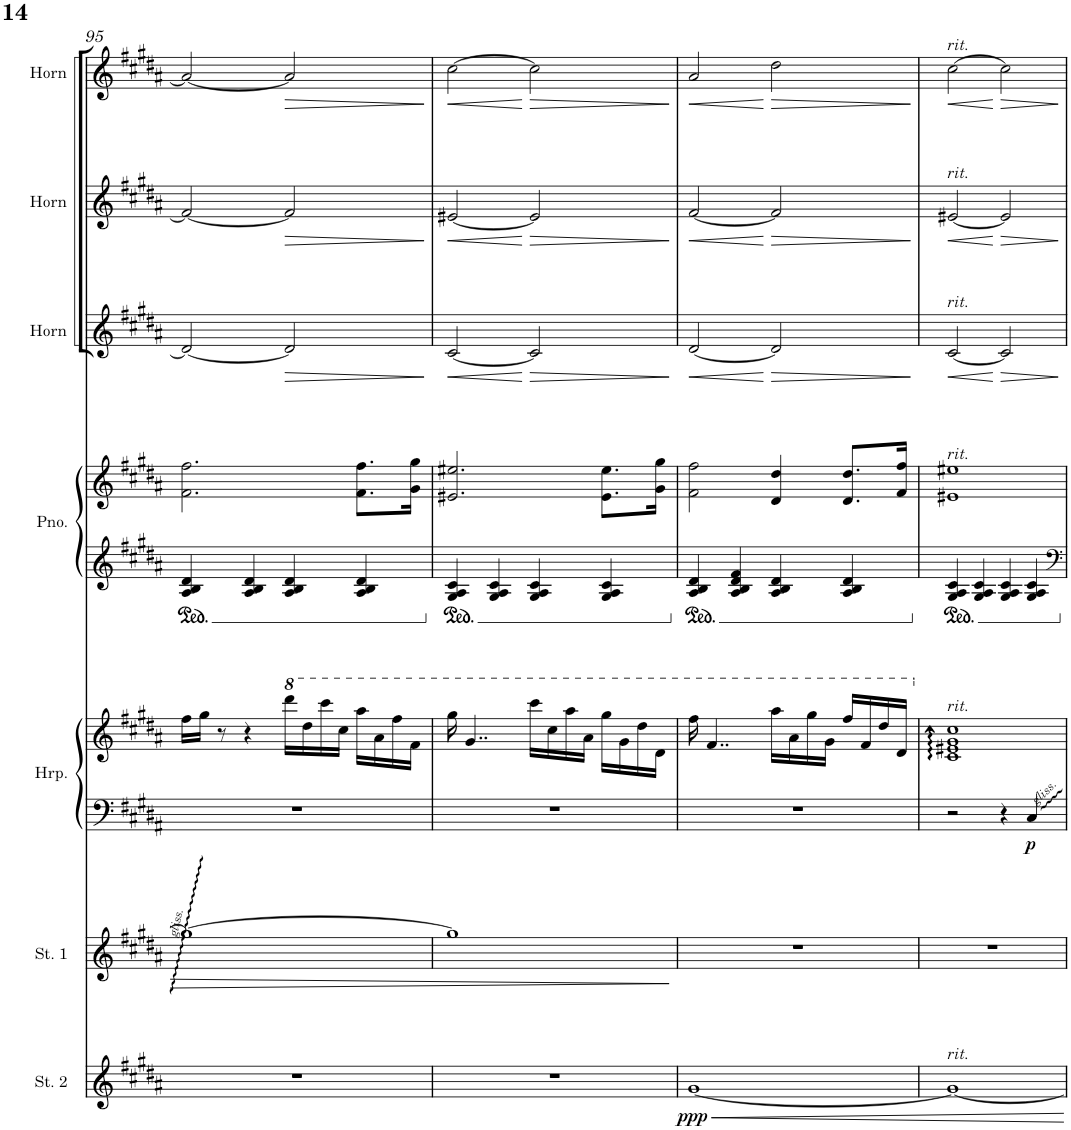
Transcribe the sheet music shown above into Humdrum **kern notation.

**kern	**dynam	**kern	**kern	**kern	**dynam	**kern	**kern	**kern	**dynam	**kern	**dynam	**kern	**dynam	**kern
*part8	*part8	*part7	*part6	*part6	*part6	*part5	*part5	*part4	*part4	*part3	*part3	*part2	*part2	*part1
*staff10	*staff10	*staff9	*staff8	*staff7	*staff7/8	*staff6	*staff5	*staff4	*staff4	*staff3	*staff3	*staff2	*staff2	*staff1
*I"Strings 2	*	*I"Strings 1	*I"Harp	*	*	*I"Piano	*	*I"Horn	*	*I"Horn	*	*I"Horn	*	*I"Piccolo
*I'St. 2	*	*I'St. 1	*I'Hrp.	*	*	*I'Pno.	*	*I'Horn	*	*I'Horn	*	*I'Horn	*	*I'Picc.
!!LO:PB:g=z
*clefG2	*	*clefG2	*clefF4	*clefG2	*	*clefG2	*clefG2	*clefG2	*	*clefG2	*	*clefG2	*	*clefG2
*	*	*	*	*	*	*	*	*Trd7c12	*	*Trd7c12	*	*Trd7c12	*	*Trd-7c-12
*k[f#c#g#d#a#]	*	*k[f#c#g#d#a#]	*k[f#c#g#d#a#]	*k[f#c#g#d#a#]	*	*k[f#c#g#d#a#]	*k[f#c#g#d#a#]	*k[f#c#g#d#a#]	*	*k[f#c#g#d#a#]	*	*k[f#c#g#d#a#]	*	*k[f#c#g#d#a#]
*M4/4	*	*M4/4	*M4/4	*M4/4	*	*M4/4	*M4/4	*M4/4	*	*M4/4	*	*M4/4	*	*M4/4
=95	=95	=95	=95	=95	=95	=95	=95	=95	=95	=95	=95	=95	=95	=95
1r	.	1gg#_	1r	16ff#\LL	.	4A#/ 4B/ 4d#/	2.f#\ 2.ff#\	2d#/_	.	2f#/_	.	2a#/_	.	1r
.	.	.	.	16gg#\JJ	.	.	.	.	.	.	.	.	.	.
.	.	.	.	8r	.	.	.	.	.	.	.	.	.	.
.	.	.	.	4r	.	4A#/ 4B/ 4d#/	.	.	.	.	.	.	.	.
*	*	*	*	*8va	*	*	*	*	*	*	*	*	*	*
!	!	!	!	!	!	!	!	!	!LO:HP:b	!	!LO:HP:b	!	!LO:HP:b	!
.	.	.	.	16dddd#\LL	.	4A#/ 4B/ 4d#/	.	2d#/]	>	2f#/]	>	2a#/]	>	.
.	.	.	.	16ddd#\	.	.	.	.	.	.	.	.	.	.
.	.	.	.	16cccc#\	.	.	.	.	.	.	.	.	.	.
.	.	.	.	16ccc#\JJ	.	.	.	.	.	.	.	.	.	.
.	.	.	.	16aaa#\LL	.	4A#/ 4B/ 4d#/	8.f#\ 8.ff#\L	.	.	.	.	.	.	.
.	.	.	.	16aa#\	.	.	.	.	.	.	.	.	.	.
.	.	.	.	16fff#\	.	.	.	.	.	.	.	.	.	.
.	.	.	.	16ff#\JJ	.	.	16g#\ 16gg#\Jk	.	.	.	.	.	.	.
.	.	.	.	.	.	.	.	.	]	.	]	.	]	.
=96	=96	=96	=96	=96	=96	=96	=96	=96	=96	=96	=96	=96	=96	=96
!	!	!	!	!	!	!	!	!	!LO:HP:b	!	!LO:HP:b	!	!LO:HP:b	!
1r	.	1gg#]	1r	16ggg#\	.	4G#/ 4A#/ 4c#/	2.e#X/ 2.ee#X/	[2c#/	<	[2e#X/	<	[2cc#\	<	1r
.	.	.	.	4..gg#/	.	.	.	.	.	.	.	.	.	.
.	.	.	.	.	.	4G#/ 4A#/ 4c#/	.	.	.	.	.	.	.	.
!	!	!	!	!	!	!	!	!	!LO:HP:n=1:b	!	!LO:HP:n=1:b	!	!LO:HP:n=1:b	!
.	.	.	.	16cccc#\LL	.	4G#/ 4A#/ 4c#/	.	2c#/]	[ >	2e#/]	[ >	2cc#\]	[ >	.
.	.	.	.	16ccc#\	.	.	.	.	.	.	.	.	.	.
.	.	.	.	16aaa#\	.	.	.	.	.	.	.	.	.	.
.	.	.	.	16aa#\JJ	.	.	.	.	.	.	.	.	.	.
.	.	.	.	16ggg#\LL	.	4G#/ 4A#/ 4c#/	8.e#\ 8.ee#\L	.	.	.	.	.	.	.
.	.	.	.	16gg#\	.	.	.	.	.	.	.	.	.	.
.	.	.	.	16ddd#\	.	.	.	.	.	.	.	.	.	.
.	.	.	.	16dd#\JJ	.	.	16g#\ 16gg#\Jk	.	.	.	.	.	.	.
.	.	.	.	.	.	.	.	.	]	.	]	.	]	.
=97	=97	=97	=97	=97	=97	=97	=97	=97	=97	=97	=97	=97	=97	=97
!	!LO:DY:b	!	!	!	!	!	!	!	!LO:HP:b	!	!LO:HP:b	!	!LO:HP:b	!
[1g#	ppp	1r	1r	16fff#\	.	4A#/ 4B/ 4d#/	2f#\ 2ff#\	[2d#/	<	[2f#/	<	2a#/	<	1r
.	.	.	.	4..ff#/	.	.	.	.	.	.	.	.	.	.
.	.	.	.	.	.	4A#/ 4B/ 4d#/ 4f#/	.	.	.	.	.	.	.	.
!	!	!	!	!	!	!	!	!	!LO:HP:n=1:b	!	!LO:HP:n=1:b	!	!LO:HP:n=1:b	!
.	.	.	.	16aaa#\LL	.	4A#/ 4B/ 4d#/	4d#/ 4dd#/	2d#/]	[ >	2f#/]	[ >	2dd#\	[ >	.
.	.	.	.	16aa#\	.	.	.	.	.	.	.	.	.	.
.	.	.	.	16ggg#\	.	.	.	.	.	.	.	.	.	.
.	.	.	.	16gg#\JJ	.	.	.	.	.	.	.	.	.	.
.	.	.	.	16fff#/LL	.	4A#/ 4B/ 4d#/	8.d#/ 8.dd#/L	.	.	.	.	.	.	.
.	.	.	.	16ff#/	.	.	.	.	.	.	.	.	.	.
.	.	.	.	16ddd#/	.	.	.	.	.	.	.	.	.	.
.	.	.	.	16dd#/JJ	.	.	16f#/ 16ff#/Jk	.	.	.	.	.	.	.
.	.	.	.	.	.	.	.	.	]	.	]	.	]	.
=98	=98	=98	=98	=98	=98	=98	=98	=98	=98	=98	=98	=98	=98	=98
*	*	*	*	*X8va	*	*	*	*	*	*	*	*	*	*
!	!	!	!	!	!	!	!	!	!	!	!	!LO:TX:a:i:t=rit.	!	!
!	!	!	!	!	!	!	!	!	!	!LO:TX:a:i:t=rit.	!	!	!	!
!	!	!	!	!	!	!	!	!LO:TX:a:i:t=rit.	!	!	!	!	!	!
!	!	!	!	!	!	!	!LO:TX:a:i:t=rit.	!	!	!	!	!	!	!
!	!	!	!	!LO:TX:a:i:t=rit.	!	!	!	!	!	!	!	!	!	!
!LO:TX:a:i:t=rit.	!	!	!	!	!	!	!	!	!	!	!	!	!	!
!	!	!	!	!	!	!	!	!	!LO:HP:b	!	!LO:HP:b	!	!LO:HP:b	!
1g#_	.	1r	2r	1c# 1e#X 1g# 1cc#	.	4G#/ 4A#/ 4c#/	1e#X 1ee#X	[2c#/	<	[2e#X/	<	[2cc#\	<	1r
.	.	.	.	.	.	4G#/ 4A#/ 4c#/	.	.	.	.	.	.	.	.
!	!	!	!	!	!	!	!	!	!LO:HP:n=1:b	!	!LO:HP:n=1:b	!	!LO:HP:n=1:b	!
.	.	.	4r	.	.	4G#/ 4A#/ 4c#/	.	2c#/]	[ >	2e#/]	[ >	2cc#\]	[ >	.
!	!	!	!	!	!LO:DY:b=2	!	!	!	!	!	!	!	!	!
.	.	.	4C#/	.	p	4G#/ 4A#/ 4c#/	.	.	.	.	.	.	.	.
.	.	.	.	.	.	.	.	.	]	.	]	.	]	.
=	=	=	=	=	=	=	=	=	=	=	=	=	=	=
*-	*-	*-	*-	*-	*-	*-	*-	*-	*-	*-	*-	*-	*-	*-
